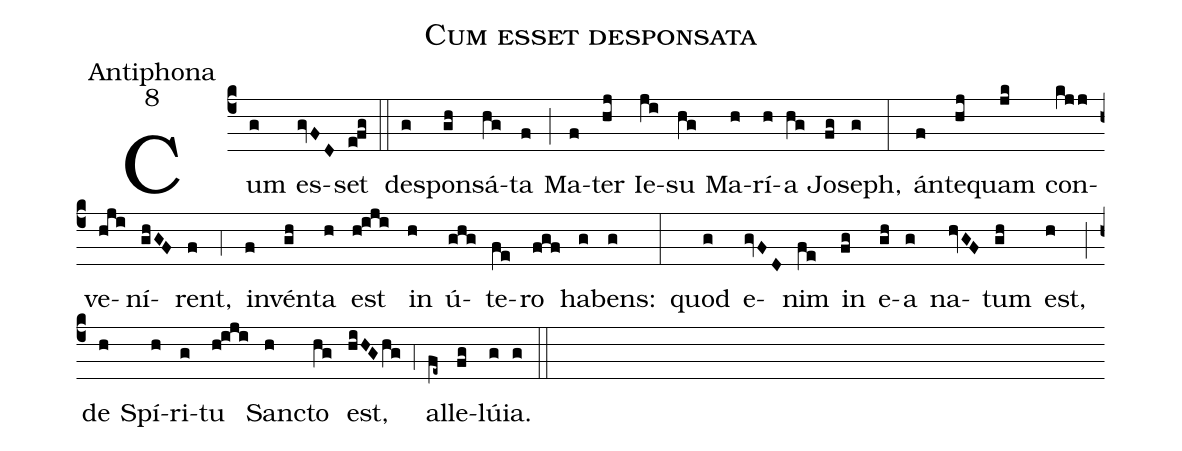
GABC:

name:Cum esset desponsata;
office-part:Antiphona;
mode:8;
%%
(c4) Cum(g) es(gvFD)set(e!fg) (::)
de(g)spon(gh)sá(hg)ta(f) (;) Ma(f)ter(hj) Ie(ji)su(hg) Ma(h)rí(h)a(hg) Jo(fg)seph,(g) (:)
án(f)te(hj)quam(jk) con(kjj)ve(hji)ní(ghGF)rent,(f) (,4) in(f)vén(gh)ta(h) est(h!iji) in(h) ú(ghg)te(fe)ro(fgf) ha(g)bens:(g) (:)
quod(g) e(gvFD)nim(fe) in(fg) e(gh)a(g) na(hvGF)tum(gh) est,(h) (;) de(h) Spí(h)ri(g)tu(h!iji) San(h)cto(hg) est,(hiHG/hg) (,4) al(fe~)le(fg)lú(g)ia.(g) (::)
